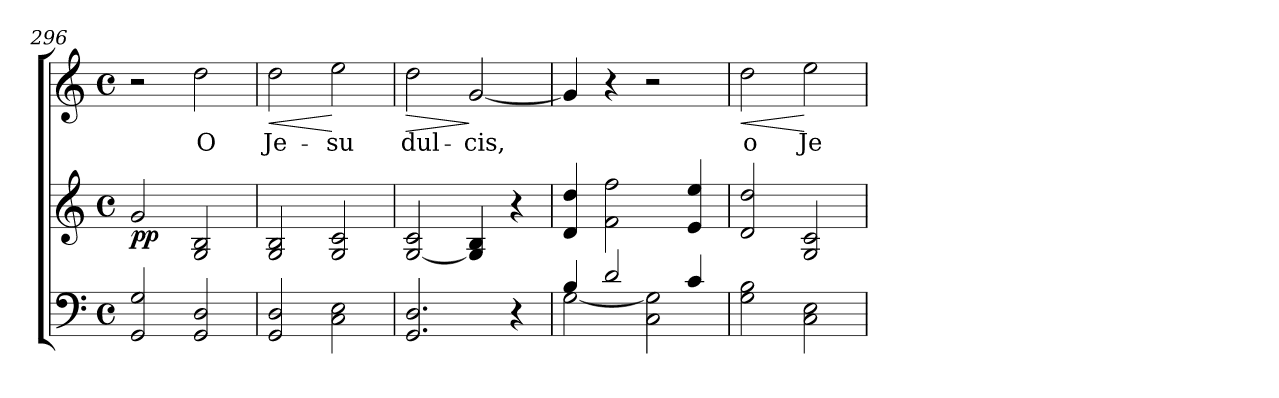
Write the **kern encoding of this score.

**kern	**kern	**dynam	**kern	**text	**dynam
*part2	*part2	*part2	*part1	*part1	*part1
*staff3	*staff2	*staff2/3	*staff1	*staff1	*staff1
*clefF4	*clefG2	*	*clefG2	*	*
*	*	*	*ITrd7c12	*	*
*k[]	*k[]	*	*k[]	*	*
*C:	*C:	*	*C:	*	*
*M4/4	*M4/4	*	*M4/4	*	*
*met(c)	*met(c)	*	*met(c)	*	*
=296	=296	=296	=296	=296	=296
!	!	!LO:DY:b	!	!	!
2GG/ 2G/	2g/	pp	2r	.	.
!	!	!	!	!LO:LY:b	!
2GG/ 2D/	2G/ 2B/	.	2d\	O	.
=297	=297	=297	=297	=297	=297
!	!	!	!	!LO:LY:b	!LO:HP:b
2GG/ 2D/	2G/ 2B/	.	2d\	Je-	<
!	!	!	!	!LO:LY:b	!
2C\ 2E\	2G/ 2c/	.	2e\	-su	[
=298	=298	=298	=298	=298	=298
!	!	!	!	!LO:LY:b	!LO:HP:b
2.GG/ 2.D/	[2G/ 2c/	.	2d\	dul-	>
!	!	!	!	!LO:LY:b	!
.	4G/] 4B/	.	[2G/	-cis,	]
4r	4r	.	.	.	.
=299	=299	=299	=299	=299	=299
*^	*	*	*	*	*
4B/	[<2G\	4d/ 4dd/	.	4G/]	.	.
2d/	.	2f\ 2ff\	.	4r	.	.
.	2C\ 2G\]	.	.	2r	.	.
4c/	.	4e/ 4ee/	.	.	.	.
*v	*v	*	*	*	*	*
!!LO:LB:g=z
=300	=300	=300	=300	=300	=300
!	!	!	!	!LO:LY:b	!LO:HP:b
2G\ 2B\	2d/ 2dd/	.	2d\	o	<
!	!	!	!	!LO:LY:b	!
2C\ 2E\	2G/ 2c/	.	2e\	Je-	[
=	=	=	=	=	=
*-	*-	*-	*-	*-	*-
